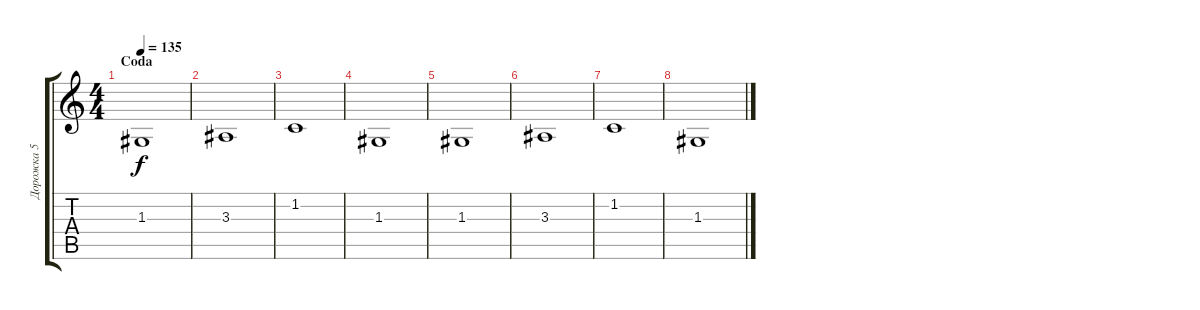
\track ("Дорожка 5" "Дорожка 5") {instrument cello}
\staff {score tabs}
\tuning (E4 B3 G3 D3 A2 E2) {hide}
\ts (4 4)
\section ("" "Coda")
\tempo 135
\clef g2
\ks c
1.3.1{dy f volume 16 instrument voiceoohs} |
3.3.1 |
1.2.1 |
1.3.1 |
1.3.1 |
3.3.1 |
1.2.1 |
1.3.1
